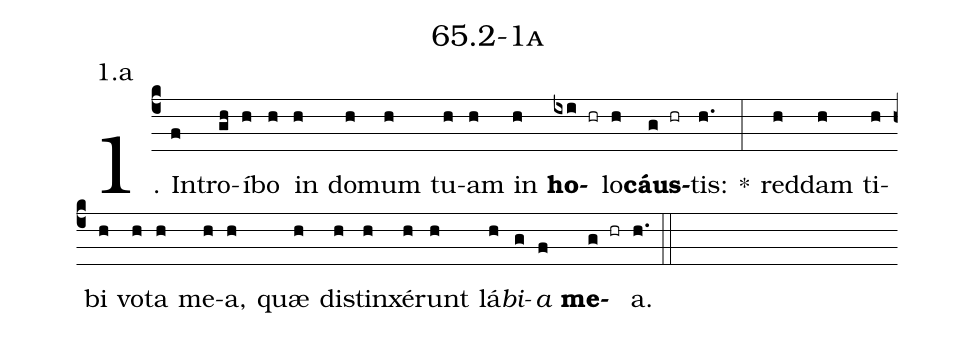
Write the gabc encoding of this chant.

name: 65.2-1a;
annotation: 1.a;
%%
(c4)1. In(f)tro(gh)í(h)bo(h) in(h) do(h)mum(h) tu(h)am(h) in(h) <b>ho</b>(ixi hr)lo(h)<b>cáus</b>(g hr)tis:(h.) *(:) red(h)dam(h) ti(h)bi(h) vo(h)ta(h) me(h)a,(h) quæ(h) di(h)stin(h)xé(h)runt(h) lá(h)<i>bi</i>(g)<i>a</i>(f) <b>me</b>(g hr)a.(h.) (::)


%E(h) u(h) o(g) u(f) a(g) e.(h.) (::)
